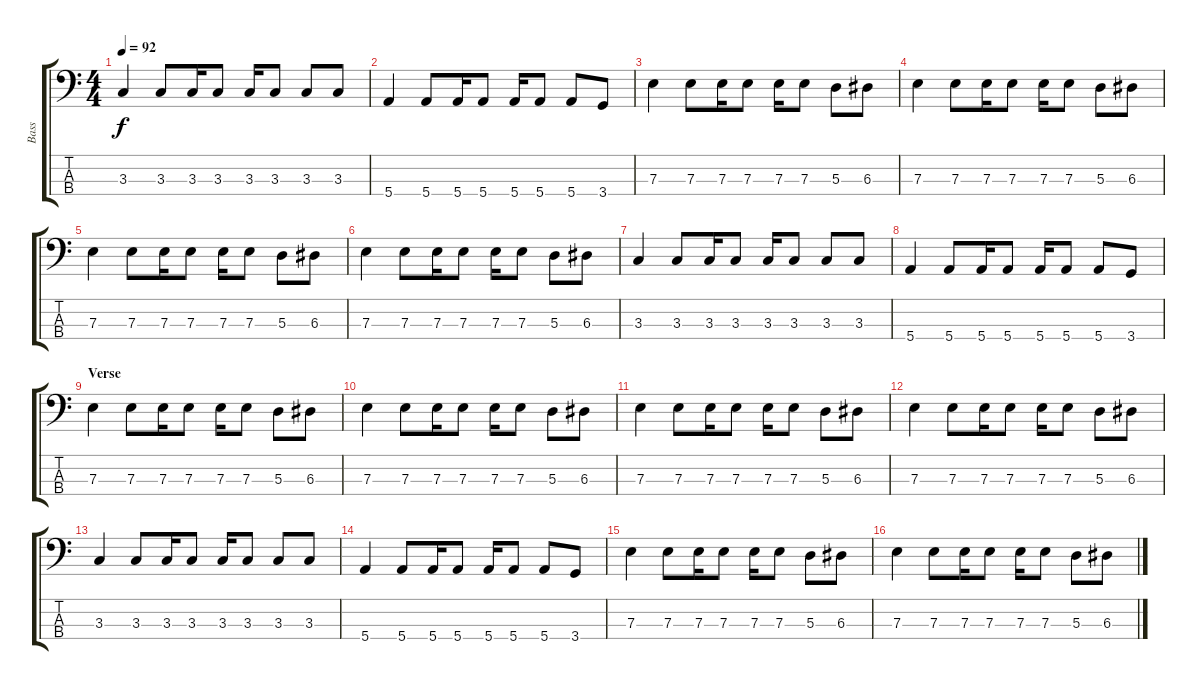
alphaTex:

\track ("Bass" "Bass") {instrument electricbasspick}
\staff {score tabs}
\tuning (G2 D2 A1 E1) {hide}
\ts (4 4)
\tempo 92
\clef f4
\ks c
3.3.4{dy f} 3.3.8 3.3.16 3.3.8 3.3.16 3.3.8 3.3.8 3.3.8 |
5.4.4 5.4.8 5.4.16 5.4.8 5.4.16 5.4.8 5.4.8 3.4.8 |
7.3.4 7.3.8 7.3.16 7.3.8 7.3.16 7.3.8 5.3.8 6.3.8 |
7.3.4 7.3.8 7.3.16 7.3.8 7.3.16 7.3.8 5.3.8 6.3.8 |
7.3.4 7.3.8 7.3.16 7.3.8 7.3.16 7.3.8 5.3.8 6.3.8 |
7.3.4 7.3.8 7.3.16 7.3.8 7.3.16 7.3.8 5.3.8 6.3.8 |
3.3.4 3.3.8 3.3.16 3.3.8 3.3.16 3.3.8 3.3.8 3.3.8 |
5.4.4 5.4.8 5.4.16 5.4.8 5.4.16 5.4.8 5.4.8 3.4.8 |
\section ("" "Verse")
7.3.4 7.3.8 7.3.16 7.3.8 7.3.16 7.3.8 5.3.8 6.3.8 |
7.3.4 7.3.8 7.3.16 7.3.8 7.3.16 7.3.8 5.3.8 6.3.8 |
7.3.4 7.3.8 7.3.16 7.3.8 7.3.16 7.3.8 5.3.8 6.3.8 |
7.3.4 7.3.8 7.3.16 7.3.8 7.3.16 7.3.8 5.3.8 6.3.8 |
3.3.4 3.3.8 3.3.16 3.3.8 3.3.16 3.3.8 3.3.8 3.3.8 |
5.4.4 5.4.8 5.4.16 5.4.8 5.4.16 5.4.8 5.4.8 3.4.8 |
7.3.4 7.3.8 7.3.16 7.3.8 7.3.16 7.3.8 5.3.8 6.3.8 |
7.3.4 7.3.8 7.3.16 7.3.8 7.3.16 7.3.8 5.3.8 6.3.8
